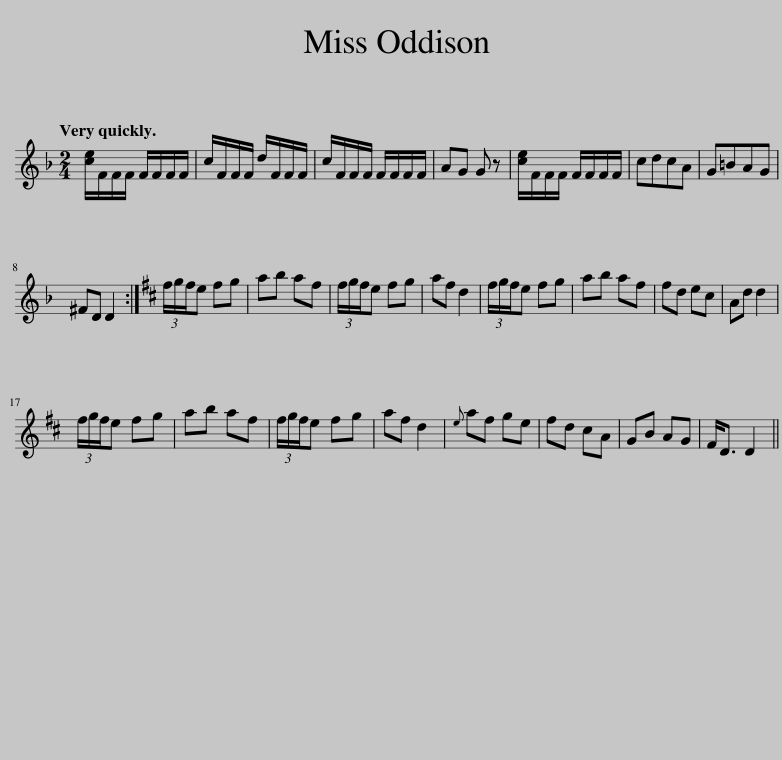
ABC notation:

X:1
L:1/8
Q:1/4=120
M:2/4
I:linebreak $
K:F
V:1 treble
V:1
 [ce]/F/F/F/ F/F/F/F/ | c/F/F/F/ d/F/F/F/ | c/F/F/F/ F/F/F/F/ | AG G z | [ce]/F/F/F/ F/F/F/F/ | %5
 cdcA | G=BAG |$ ^FD D2 :|[K:D] (3f/g/f/e fg | ab af | %10
 (3f/g/f/e fg | af d2 | (3f/g/f/e fg | ab af | fd ec | %15
 Ad d2 |$ (3f/g/f/e fg | ab af | (3f/g/f/e fg | af d2 | %20
{e} af ge | fd cA | GB AG | F<D D2 || %24
